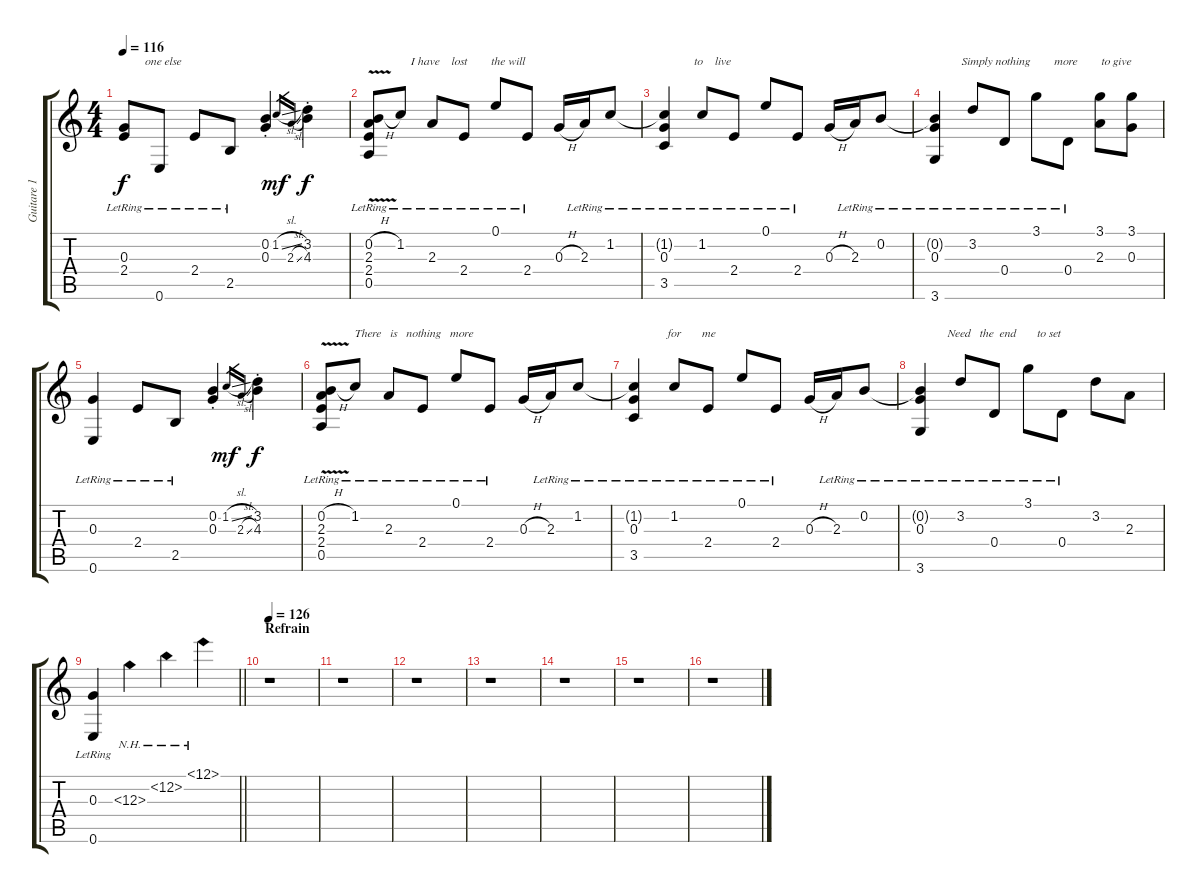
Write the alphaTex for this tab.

\track ("Guitare 1 " "Guitare 1 ") {instrument acousticguitarsteel}
\staff {score tabs}
\tuning (E4 B3 G3 D3 A2 E2) {hide}
\ts (4 4)
\tempo 116
\clef g2
\ks c
(0.3{lr} 2.4{lr}).8{txt "       one else" dy f} 0.6{lr}.8 2.4{lr}.8 2.5{lr}.8 (0.2{st} 0.3{st}).4 1.2{sl}.16{gr dy mf} 2.3{sl}.16{gr} (3.2{st} 4.3{st}).4{dy f} |
(0.2{h} 2.3{v lr} 2.4{v lr} 0.5{lr}).8{txt "              I have    lost        the will"} 1.2{lr}.8 2.3{lr}.8 2.4{lr}.8 0.1{lr}.8 2.4{lr}.8 0.3{h}.16 2.3{lr}.16 1.2{lr}.8 |
(1.2{t} 0.3{lr} 3.5{lr}).4{txt "          to    live"} 1.2{lr}.8 2.4{lr}.8 0.1{lr}.8 2.4{lr}.8 0.3{h}.16 2.3{lr}.16 0.2{lr}.8 |
(0.2{t} 0.3{lr} 3.6{lr}).4{txt "         Simply nothing        more        to give"} 3.2{lr}.8 0.4{lr}.8 3.1{lr}.8 0.4{lr}.8 (3.1 2.3).8 (3.1 0.3).8 |
(0.3{lr} 0.6{lr}).4 2.4{lr}.8 2.5{lr}.8 (0.2{st} 0.3{st}).4 1.2{sl}.16{gr dy mf} 2.3{sl}.16{gr} (3.2{st} 4.3{st}).4{dy f} |
(0.2{h} 2.3{v lr} 2.4{v lr} 0.5{lr}).8{txt "           There   is   nothing   more"} 1.2{lr}.8 2.3{lr}.8 2.4{lr}.8 0.1{lr}.8 2.4{lr}.8 0.3{h}.16 2.3{lr}.16 1.2{lr}.8 |
(1.2{t} 0.3{lr} 3.5{lr}).4{txt "           for       me"} 1.2{lr}.8 2.4{lr}.8 0.1{lr}.8 2.4{lr}.8 0.3{h}.16 2.3{lr}.16 0.2{lr}.8 |
(0.2{t} 0.3{lr} 3.6{lr}).4{txt "         Need   the  end       to set"} 3.2{lr}.8 0.4{lr}.8 3.1{lr}.8 0.4{lr}.8 3.2.8 2.3.8 |
\barLineRight lightlight
(0.3 0.6{lr}).4 12.3{nh}.4 12.2{nh}.4 12.1{nh}.4 |
\section ("" "Refrain")
\tempo 126
r.1 |
r.1 |
r.1 |
r.1 |
r.1 |
r.1 |
r.1
